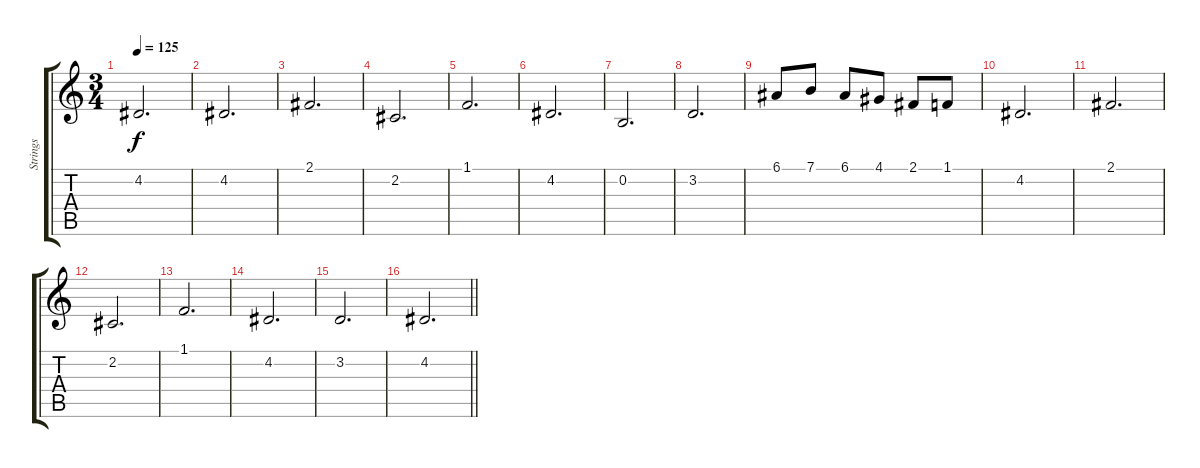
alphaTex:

\track ("Strings" "Strings") {instrument stringensemble1}
\staff {score tabs}
\tuning (E4 B3 G3 D3 A2 E2) {hide}
\ts (3 4)
\section ("" "")
\tempo 125
\clef g2
\ks c
4.2.2{d dy f} |
4.2.2{d} |
2.1.2{d} |
2.2.2{d} |
1.1.2{d} |
4.2.2{d} |
0.2.2{d} |
3.2.2{d} |
6.1.8 7.1.8 6.1.8 4.1.8 2.1.8 1.1.8 |
4.2.2{d} |
2.1.2{d} |
2.2.2{d} |
1.1.2{d} |
4.2.2{d} |
3.2.2{d} |
\barLineRight lightlight
4.2.2{d}
